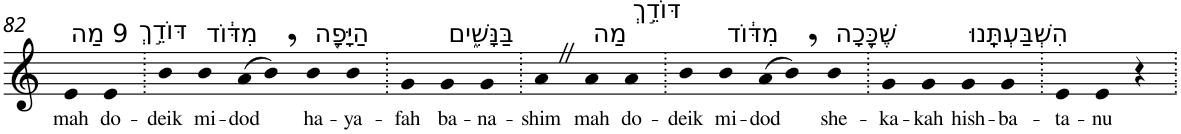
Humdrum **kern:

**kern	**text
*part1	*part1
*staff1	*staff1
*I"Piano	*
*I'Pno	*
!!LO:PB:g=z
*clefG2	*
*k[]	*
=82	=82
!LO:TX:a:t=9 מַה	!
!	!LO:LY:b
4e	mah
!LO:TX:a:t=דּוֹדֵ֣ךְ	!
!	!LO:LY:b
4e	do-
=83.	=83.
!	!LO:LY:b
4b	-deik
!LO:TX:a:t=מִדּ֔וֹד	!
!	!LO:LY:b
4b	mi-
!	!LO:LY:b
(>8a	-dod
8b,)	.
!LO:TX:a:t=הַיָּפָ֖ה	!
!	!LO:LY:b
4b	ha-
!	!LO:LY:b
4b	-ya-
=84.	=84.
!	!LO:LY:b
4g	-fah
!LO:TX:a:t=בַּנָּשִׁ֑ים	!
!	!LO:LY:b
4g	ba-
!	!LO:LY:b
4g	-na-
=85.	=85.
!	!LO:LY:b
4aZ	-shim
!LO:TX:a:t=מַה	!
!	!LO:LY:b
4a	mah
!LO:TX:a:t=דּוֹדֵ֣ךְ	!
!	!LO:LY:b
4a	do-
=86.	=86.
!	!LO:LY:b
4b	-deik
!LO:TX:a:t=מִדּ֔וֹד	!
!	!LO:LY:b
4b	mi-
!	!LO:LY:b
(>8a	-dod
8b,)	.
!LO:TX:a:t=שֶׁכָּ֖כָה	!
!	!LO:LY:b
4b	she-
=87.	=87.
!	!LO:LY:b
4g	-ka-
!	!LO:LY:b
4g	-kah
!LO:TX:a:t=הִשְׁבַּעְתָּֽנוּ	!
!	!LO:LY:b
4g	hish-
!	!LO:LY:b
4g	-ba-
=88.	=88.
!	!LO:LY:b
4e	-ta-
!	!LO:LY:b
4e	-nu
4r	.
=.	=.
*-	*-
